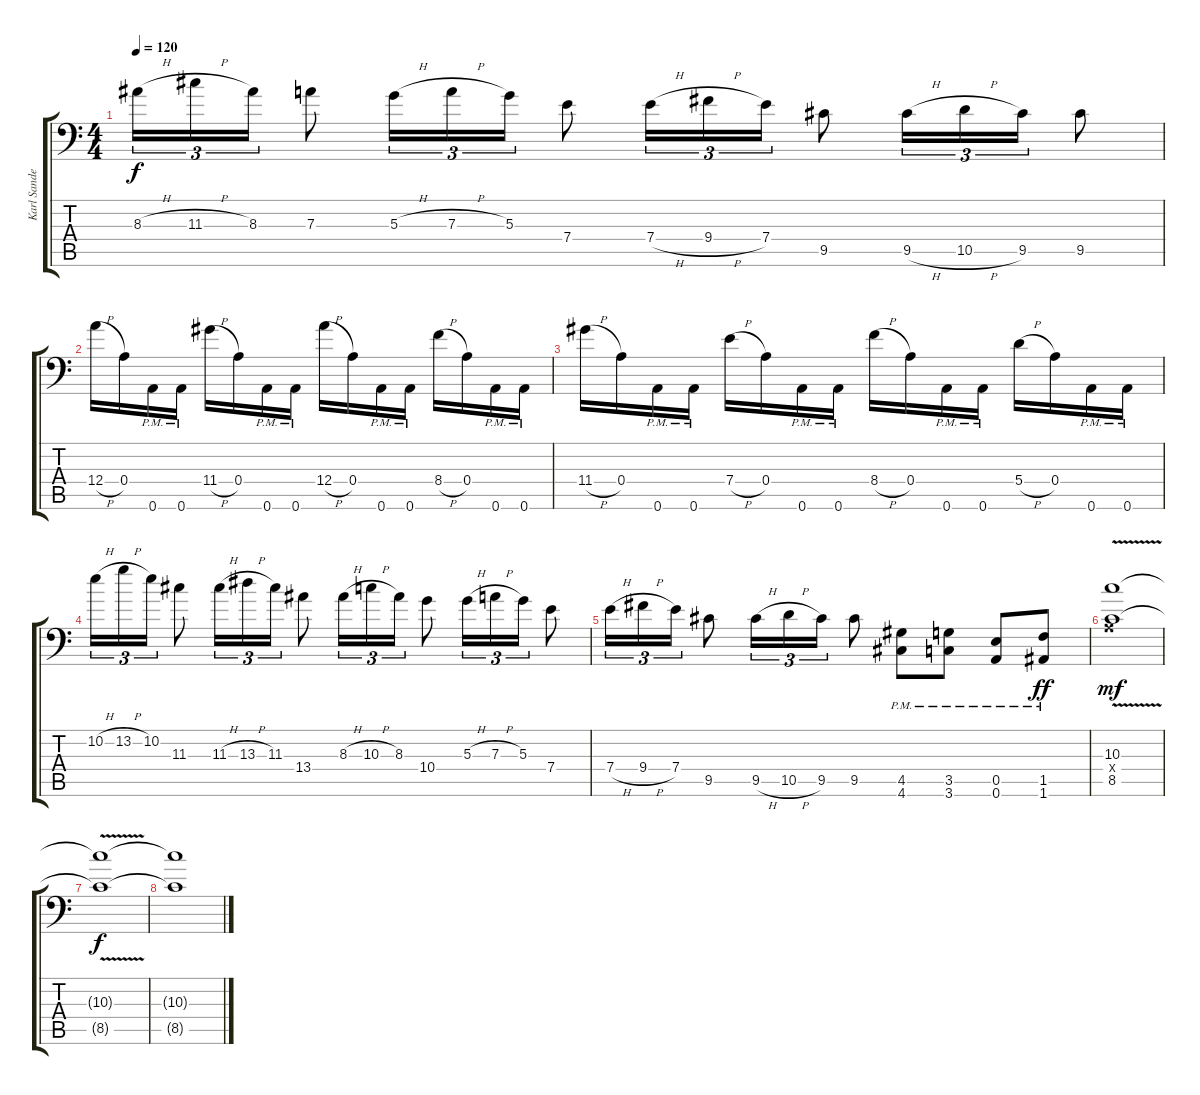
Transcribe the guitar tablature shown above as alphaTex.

\track ("Karl Sanders" "Karl Sande") {instrument overdrivenguitar}
\staff {score tabs}
\tuning (B3 Gb3 D3 A2 E2 A1) {hide}
\ts (4 4)
\tempo 120
\clef f4
\ks c
8.3{h}.16{tu (3 2) dy f} 11.3{h}.16{tu (3 2)} 8.3.16{tu (3 2)} 7.3.8 5.3{h}.16{tu (3 2)} 7.3{h}.16{tu (3 2)} 5.3.16{tu (3 2)} 7.4.8 7.4{h}.16{tu (3 2)} 9.4{h}.16{tu (3 2)} 7.4.16{tu (3 2)} 9.5.8 9.5{h}.16{tu (3 2)} 10.5{h}.16{tu (3 2)} 9.5.16{tu (3 2)} 9.5.8 |
12.4{h}.16 0.4.16 0.6{pm}.16 0.6{pm}.16 11.4{h}.16 0.4.16 0.6{pm}.16 0.6{pm}.16 12.4{h}.16 0.4.16 0.6{pm}.16 0.6{pm}.16 8.4{h}.16 0.4.16 0.6{pm}.16 0.6{pm}.16 |
11.4{h}.16 0.4.16 0.6{pm}.16 0.6{pm}.16 7.4{h}.16 0.4.16 0.6{pm}.16 0.6{pm}.16 8.4{h}.16 0.4.16 0.6{pm}.16 0.6{pm}.16 5.4{h}.16 0.4.16 0.6{pm}.16 0.6{pm}.16 |
10.2{h}.16{tu (3 2)} 13.2{h}.16{tu (3 2)} 10.2.16{tu (3 2)} 11.3.8 11.3{h}.16{tu (3 2)} 13.3{h}.16{tu (3 2)} 11.3.16{tu (3 2)} 13.4.8 8.3{h}.16{tu (3 2)} 10.3{h}.16{tu (3 2)} 8.3.16{tu (3 2)} 10.4.8 5.3{h}.16{tu (3 2)} 7.3{h}.16{tu (3 2)} 5.3.16{tu (3 2)} 7.4.8 |
7.4{h}.16{tu (3 2)} 9.4{h}.16{tu (3 2)} 7.4.16{tu (3 2)} 9.5.8 9.5{h}.16{tu (3 2)} 10.5{h}.16{tu (3 2)} 9.5.16{tu (3 2)} 9.5.8 (4.5{pm} 4.6{pm}).8 (3.5{pm} 3.6{pm}).8 (0.5{pm} 0.6{pm}).8 (1.5{pm} 1.6{pm}).8{dy ff} |
(10.3 0.4{x} 8.5{v}).1{dy mf} |
(10.3{t} 8.5{t}).1{dy f} |
(10.3{t} 8.5{t}).1
